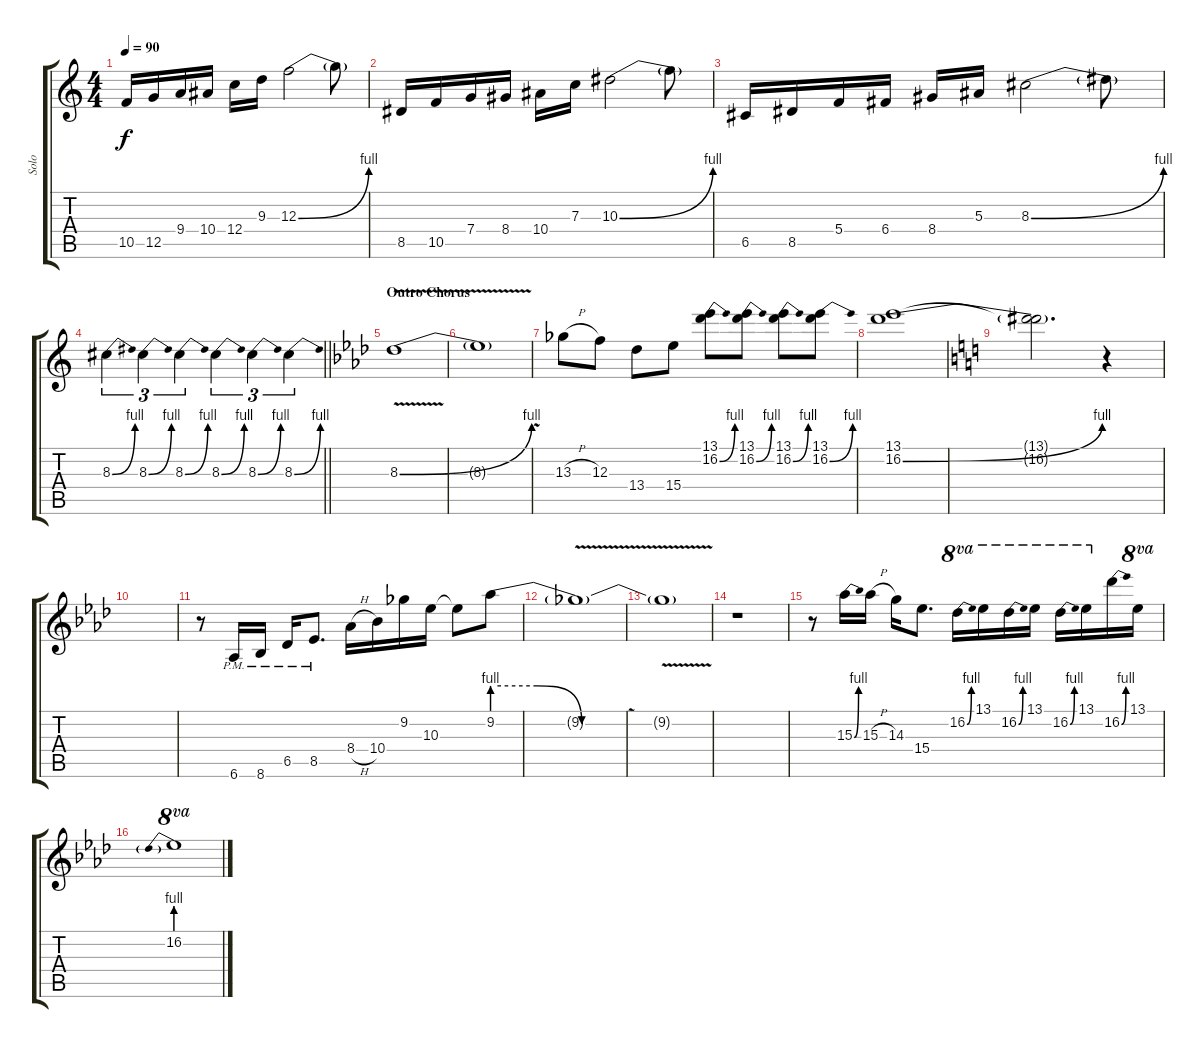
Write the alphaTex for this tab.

\track ("Solo" "Solo") {instrument distortionguitar}
\staff {score tabs}
\tuning (D4 A3 F3 C3 G2 D2) {hide}
\ts (4 4)
\tempo 90
\clef g2
\ks c
10.5.16{dy f} 12.5.16 9.4.16 10.4.16 12.4.16 9.3.16 12.3{be (bend 0 0 60 4)}.2 12.3{t}.8 |
8.5.16 10.5.16 7.4.16 8.4.16 10.4.16 7.3.16 10.3{be (bend 0 0 60 4)}.2 10.3{t}.8 |
6.5.16 8.5.16 5.4.16 6.4.16 8.4.16 5.3.16 8.3{be (bend 0 0 60 4)}.2 8.3{t}.8 |
\barLineRight lightlight
8.3{be (bend 0 0 60 4)}.4{tu (3 2)} 8.3{be (bend 0 0 60 4)}.4{tu (3 2)} 8.3{be (bend 0 0 60 4)}.4{tu (3 2)} 8.3{be (bend 0 0 60 4)}.4{tu (3 2)} 8.3{be (bend 0 0 60 4)}.4{tu (3 2)} 8.3{be (bend 0 0 60 4)}.4{tu (3 2)} |
\section ("" "Outro Chorus")
\ks ab
8.3{be (bend 0 0 60 4) v}.1 |
8.3{v t}.1 |
13.3{h}.8 12.3.8 13.4.8 15.4.8 (13.1 16.2{be (bend 0 0 60 4)}).8 (13.1 16.2{be (bend 0 0 60 4)}).8 (13.1 16.2{be (bend 0 0 60 4)}).8 (13.1 16.2{be (bend 0 0 60 4)}).8 |
(13.1 16.2{be (bend 0 0 60 4)}).1 |
\ks c
(13.1{t} 16.2{t}).2{d} r.4 |
\ks ab
|
r.8 6.6{pm}.16 8.6{pm}.16 6.5{pm}.16 8.5{pm}.8{d} 8.4{h}.16 10.4.16 9.2.16 10.3.16 10.3{t}.8 9.2{be (custom 0 4 20 4 40 0 60 0)}.8 |
9.2{v t}.1 |
9.2{t}.1 |
r.1 |
r.8 15.3{be (bend 0 0 60 4)}.16 15.3{h}.16 14.3.16 15.4.8{d} 16.2{be (bend 0 0 60 4)}.16{ot 8va} 13.1.16{ot 8va} 16.2{be (bend 0 0 60 4)}.16{ot 8va} 13.1.16{ot 8va} 16.2{be (bend 0 0 60 4)}.16{ot 8va} 13.1.16{ot 8va} 16.2{be (bend 0 0 60 4)}.16 13.1.16{ot 8va} |
16.2{be (prebend 0 4 60 4)}.1{ot 8va}
